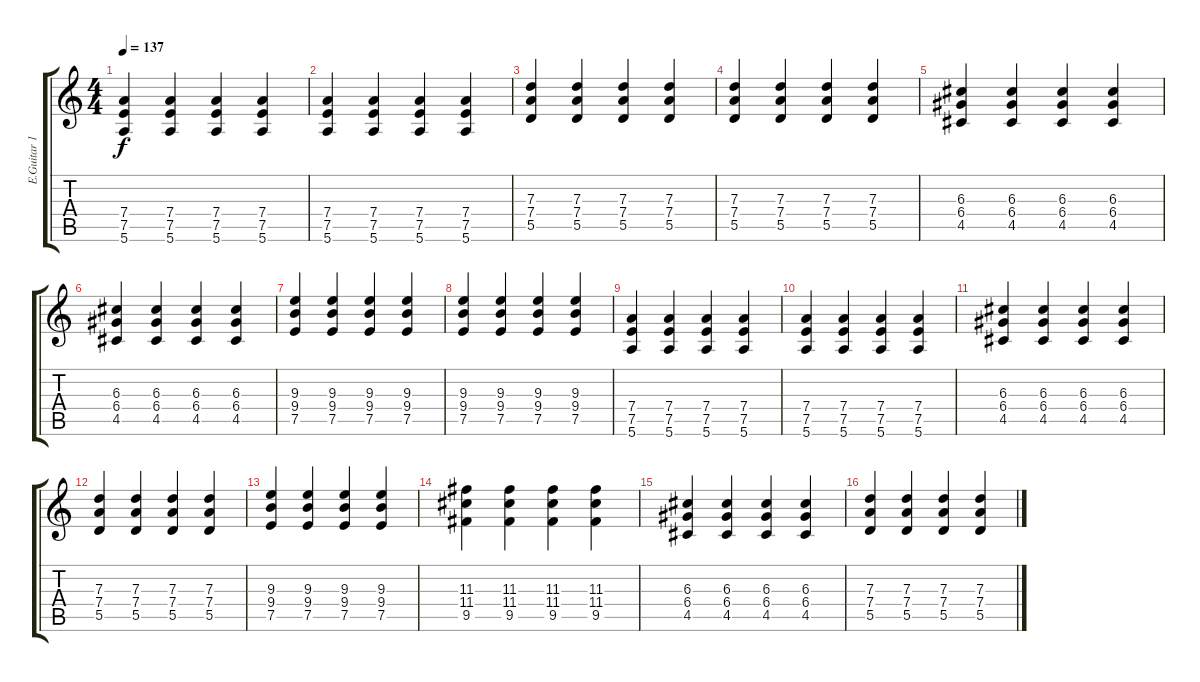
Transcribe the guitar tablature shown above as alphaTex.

\track ("E.Guitar 1 (Gotou)" "E.Guitar 1") {instrument distortionguitar}
\staff {score tabs}
\tuning (E4 B3 G3 D3 A2 E2) {hide}
\ts (4 4)
\tempo 137
\clef g2
\ks c
(7.4 7.5 5.6).4{dy f} (7.4 7.5 5.6).4 (7.4 7.5 5.6).4 (7.4 7.5 5.6).4 |
(7.4 7.5 5.6).4 (7.4 7.5 5.6).4 (7.4 7.5 5.6).4 (7.4 7.5 5.6).4 |
(7.3 7.4 5.5).4 (7.3 7.4 5.5).4 (7.3 7.4 5.5).4 (7.3 7.4 5.5).4 |
(7.3 7.4 5.5).4 (7.3 7.4 5.5).4 (7.3 7.4 5.5).4 (7.3 7.4 5.5).4 |
(6.3 6.4 4.5).4 (6.3 6.4 4.5).4 (6.3 6.4 4.5).4 (6.3 6.4 4.5).4 |
(6.3 6.4 4.5).4 (6.3 6.4 4.5).4 (6.3 6.4 4.5).4 (6.3 6.4 4.5).4 |
(9.3 9.4 7.5).4 (9.3 9.4 7.5).4 (9.3 9.4 7.5).4 (9.3 9.4 7.5).4 |
(9.3 9.4 7.5).4 (9.3 9.4 7.5).4 (9.3 9.4 7.5).4 (9.3 9.4 7.5).4 |
(7.4 7.5 5.6).4 (7.4 7.5 5.6).4 (7.4 7.5 5.6).4 (7.4 7.5 5.6).4 |
(7.4 7.5 5.6).4 (7.4 7.5 5.6).4 (7.4 7.5 5.6).4 (7.4 7.5 5.6).4 |
(6.3 6.4 4.5).4 (6.3 6.4 4.5).4 (6.3 6.4 4.5).4 (6.3 6.4 4.5).4 |
(7.3 7.4 5.5).4 (7.3 7.4 5.5).4 (7.3 7.4 5.5).4 (7.3 7.4 5.5).4 |
(9.3 9.4 7.5).4 (9.3 9.4 7.5).4 (9.3 9.4 7.5).4 (9.3 9.4 7.5).4 |
(11.3 11.4 9.5).4 (11.3 11.4 9.5).4 (11.3 11.4 9.5).4 (11.3 11.4 9.5).4 |
(6.3 6.4 4.5).4 (6.3 6.4 4.5).4 (6.3 6.4 4.5).4 (6.3 6.4 4.5).4 |
(7.3 7.4 5.5).4 (7.3 7.4 5.5).4 (7.3 7.4 5.5).4 (7.3 7.4 5.5).4
